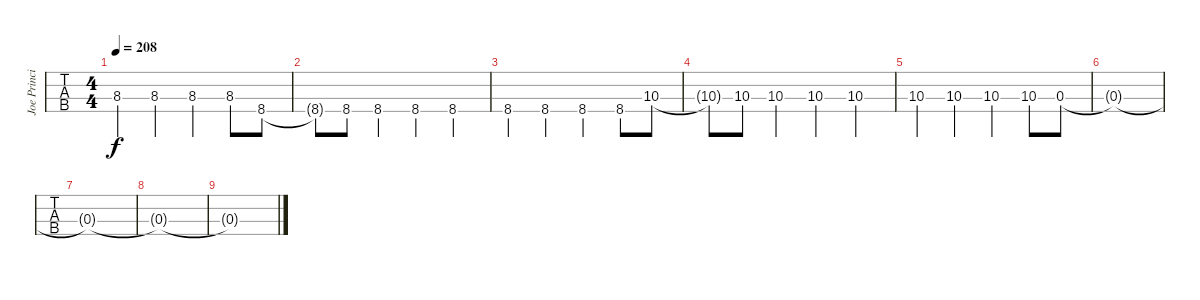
\track ("Joe Principe - Bass" "Joe Princi") {instrument electricbassfinger}
\staff {tabs}
\tuning (Gb2 Db2 Ab1 Eb1) {hide}
\ts (4 4)
\tempo 208
\clef f4
\ks c
8.3.4{dy f} 8.3.4 8.3.4 8.3.8 8.4.8 |
8.4{t}.8 8.4.8 8.4.4 8.4.4 8.4.4 |
8.4.4 8.4.4 8.4.4 8.4.8 10.3.8 |
10.3{t}.8 10.3.8 10.3.4 10.3.4 10.3.4 |
10.3.4 10.3.4 10.3.4 10.3.8 0.3.8 |
0.3{t}.1{volume 0} |
0.3{t}.1 |
0.3{t}.1 |
0.3{t}.1
